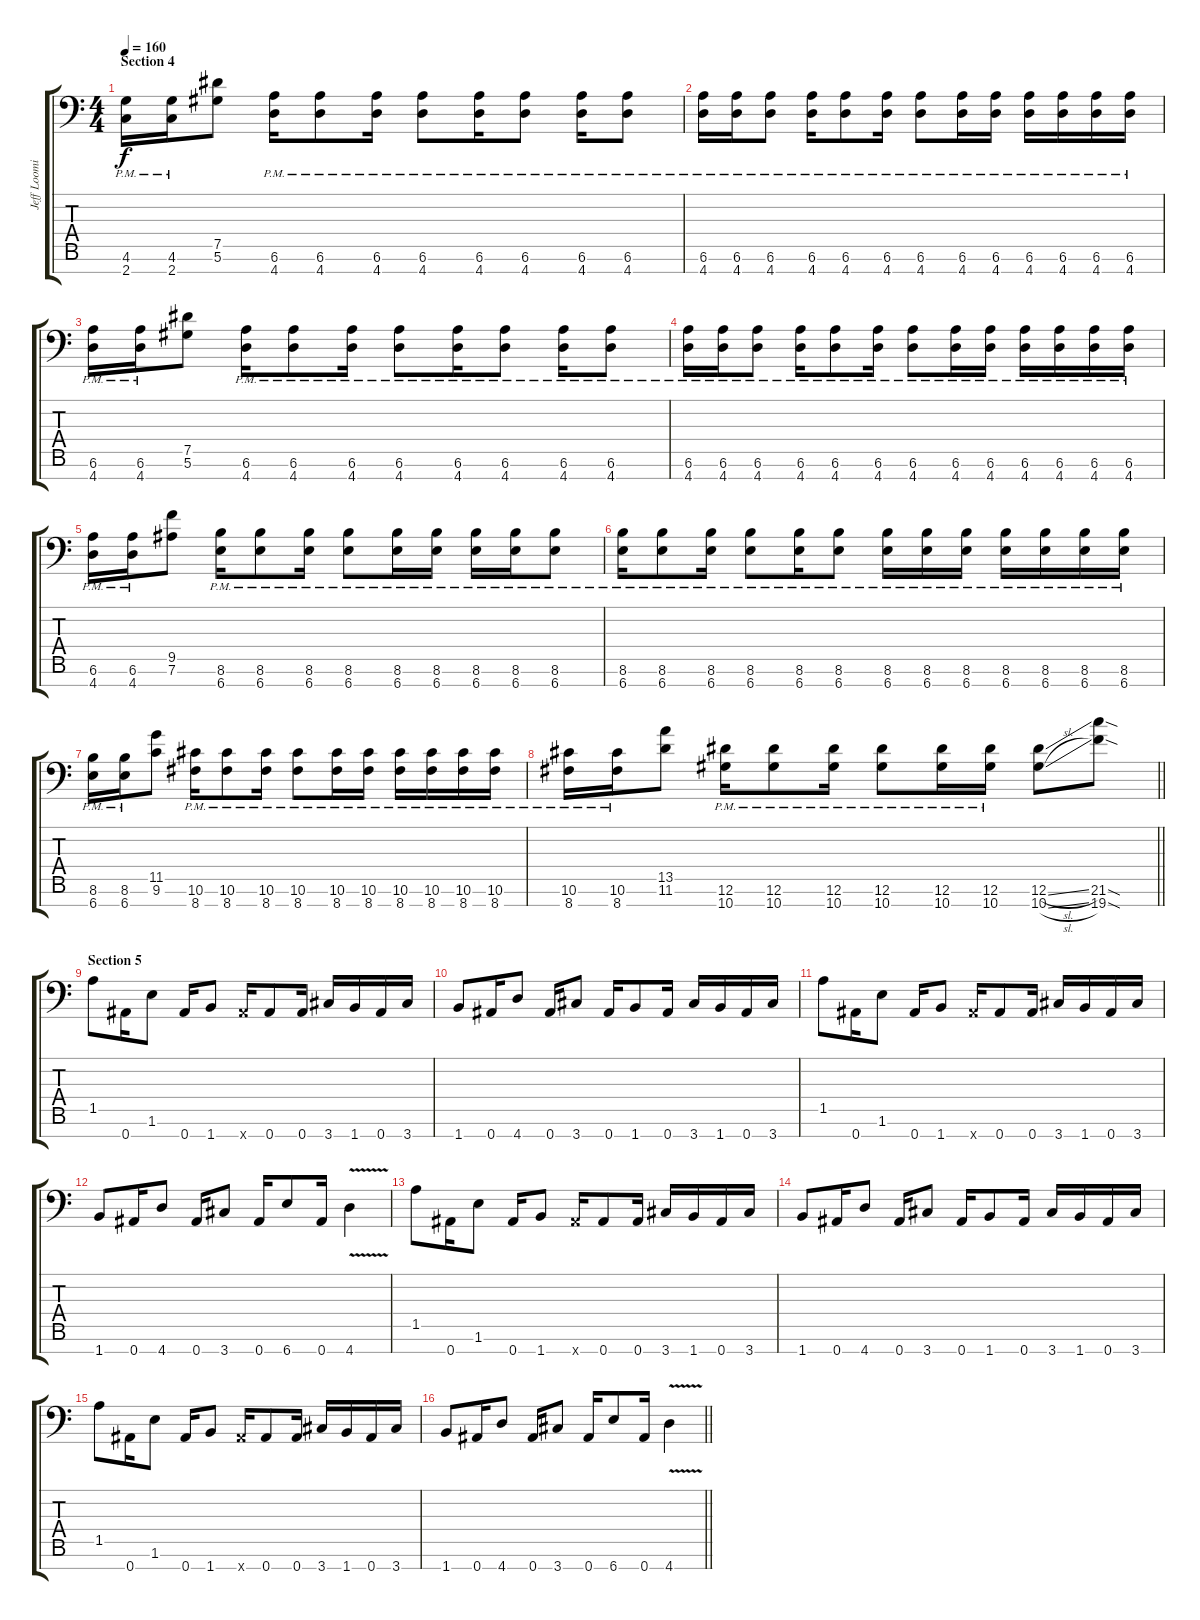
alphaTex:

\track ("Jeff Loomis - rhythm guitar (left)" "Jeff Loomi") {instrument distortionguitar}
\staff {score tabs}
\tuning (Eb4 Bb3 Gb3 Db3 Ab2 Eb2 Bb1) {hide}
\ts (4 4)
\section ("" "Section 4")
\tempo 160
\clef f4
\ks c
(4.6{pm} 2.7{pm}).16{dy f} (4.6{pm} 2.7{pm}).16 (7.5 5.6).8 (6.6{pm} 4.7{pm}).16 (6.6{pm} 4.7{pm}).8 (6.6{pm} 4.7{pm}).16 (6.6{pm} 4.7{pm}).8 (6.6{pm} 4.7{pm}).16 (6.6{pm} 4.7{pm}).8 (6.6{pm} 4.7{pm}).16 (6.6{pm} 4.7{pm}).8 |
(6.6{pm} 4.7{pm}).16 (6.6{pm} 4.7{pm}).16 (6.6{pm} 4.7{pm}).8 (6.6{pm} 4.7{pm}).16 (6.6{pm} 4.7{pm}).8 (6.6{pm} 4.7{pm}).16 (6.6{pm} 4.7{pm}).8 (6.6{pm} 4.7{pm}).16 (6.6{pm} 4.7{pm}).16 (6.6{pm} 4.7{pm}).16 (6.6{pm} 4.7{pm}).16 (6.6{pm} 4.7{pm}).16 (6.6{pm} 4.7{pm}).16 |
(6.6{pm} 4.7{pm}).16 (6.6{pm} 4.7{pm}).16 (7.5 5.6).8 (6.6{pm} 4.7{pm}).16 (6.6{pm} 4.7{pm}).8 (6.6{pm} 4.7{pm}).16 (6.6{pm} 4.7{pm}).8 (6.6{pm} 4.7{pm}).16 (6.6{pm} 4.7{pm}).8 (6.6{pm} 4.7{pm}).16 (6.6{pm} 4.7{pm}).8 |
(6.6{pm} 4.7{pm}).16 (6.6{pm} 4.7{pm}).16 (6.6{pm} 4.7{pm}).8 (6.6{pm} 4.7{pm}).16 (6.6{pm} 4.7{pm}).8 (6.6{pm} 4.7{pm}).16 (6.6{pm} 4.7{pm}).8 (6.6{pm} 4.7{pm}).16 (6.6{pm} 4.7{pm}).16 (6.6{pm} 4.7{pm}).16 (6.6{pm} 4.7{pm}).16 (6.6{pm} 4.7{pm}).16 (6.6{pm} 4.7{pm}).16 |
(6.6{pm} 4.7{pm}).16 (6.6{pm} 4.7{pm}).16 (9.5 7.6).8 (8.6{pm} 6.7{pm}).16 (8.6{pm} 6.7{pm}).8 (8.6{pm} 6.7{pm}).16 (8.6{pm} 6.7{pm}).8 (8.6{pm} 6.7{pm}).16 (8.6{pm} 6.7{pm}).16 (8.6{pm} 6.7{pm}).16 (8.6{pm} 6.7{pm}).16 (8.6{pm} 6.7{pm}).8 |
(8.6{pm} 6.7{pm}).16 (8.6{pm} 6.7{pm}).8 (8.6{pm} 6.7{pm}).16 (8.6{pm} 6.7{pm}).8 (8.6{pm} 6.7{pm}).16 (8.6{pm} 6.7{pm}).8 (8.6{pm} 6.7{pm}).16 (8.6{pm} 6.7{pm}).16 (8.6{pm} 6.7{pm}).16 (8.6{pm} 6.7{pm}).16 (8.6{pm} 6.7{pm}).16 (8.6{pm} 6.7{pm}).16 (8.6{pm} 6.7{pm}).16 |
(8.6{pm} 6.7{pm}).16 (8.6{pm} 6.7{pm}).16 (11.5 9.6).8 (10.6{pm} 8.7{pm}).16 (10.6{pm} 8.7{pm}).8 (10.6{pm} 8.7{pm}).16 (10.6{pm} 8.7{pm}).8 (10.6{pm} 8.7{pm}).16 (10.6{pm} 8.7{pm}).16 (10.6{pm} 8.7{pm}).16 (10.6{pm} 8.7{pm}).16 (10.6{pm} 8.7{pm}).16 (10.6{pm} 8.7{pm}).16 |
\barLineRight lightlight
(10.6{pm} 8.7{pm}).16 (10.6{pm} 8.7{pm}).16 (13.5 11.6).8 (12.6{pm} 10.7{pm}).16 (12.6{pm} 10.7{pm}).8 (12.6{pm} 10.7{pm}).16 (12.6{pm} 10.7{pm}).8 (12.6{pm} 10.7{pm}).16 (12.6{pm} 10.7{pm}).16 (12.6{sl} 10.7{sl}).8 (21.6{sod} 19.7{sod}).8 |
\section ("" "Section 5")
1.5.8 0.7.16 1.6.8 0.7.16 1.7.8 0.7{x}.16 0.7.8 0.7.16 3.7.16 1.7.16 0.7.16 3.7.16 |
1.7.8 0.7.16 4.7.8 0.7.16 3.7.8 0.7.16 1.7.8 0.7.16 3.7.16 1.7.16 0.7.16 3.7.16 |
1.5.8 0.7.16 1.6.8 0.7.16 1.7.8 0.7{x}.16 0.7.8 0.7.16 3.7.16 1.7.16 0.7.16 3.7.16 |
1.7.8 0.7.16 4.7.8 0.7.16 3.7.8 0.7.16 6.7.8 0.7.16 4.7{v}.4 |
1.5.8 0.7.16 1.6.8 0.7.16 1.7.8 0.7{x}.16 0.7.8 0.7.16 3.7.16 1.7.16 0.7.16 3.7.16 |
1.7.8 0.7.16 4.7.8 0.7.16 3.7.8 0.7.16 1.7.8 0.7.16 3.7.16 1.7.16 0.7.16 3.7.16 |
1.5.8 0.7.16 1.6.8 0.7.16 1.7.8 0.7{x}.16 0.7.8 0.7.16 3.7.16 1.7.16 0.7.16 3.7.16 |
\barLineRight lightlight
1.7.8 0.7.16 4.7.8 0.7.16 3.7.8 0.7.16 6.7.8 0.7.16 4.7{v}.4
